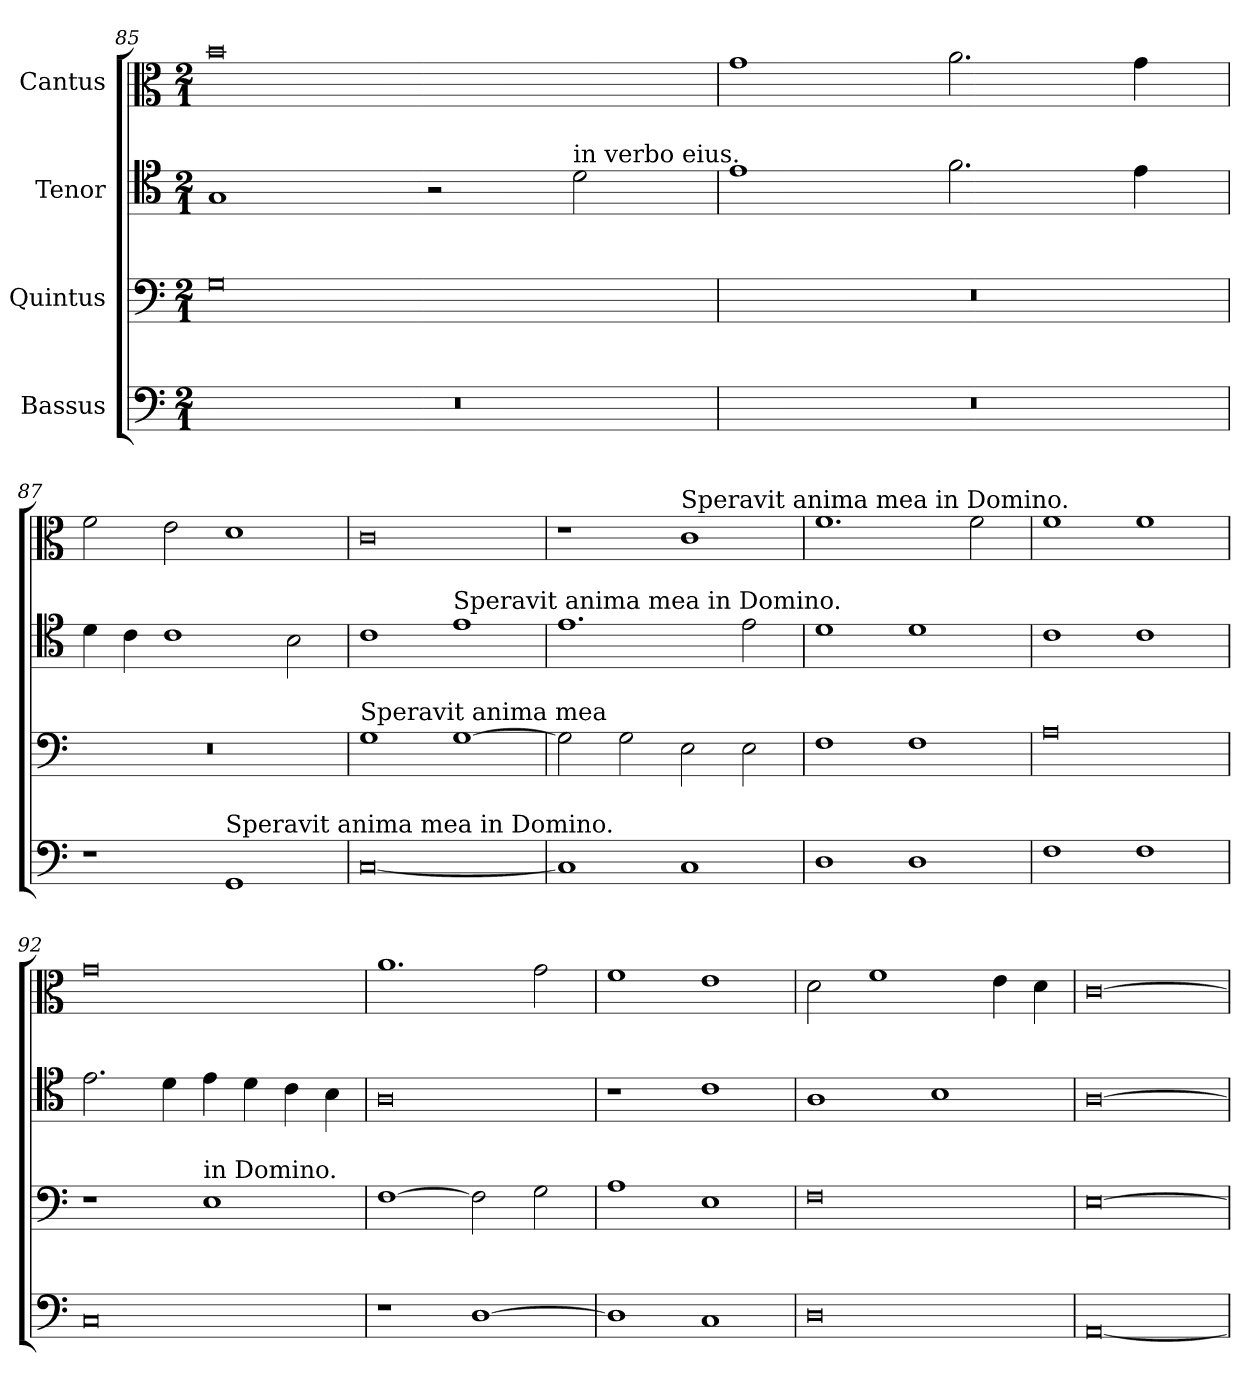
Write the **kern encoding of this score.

**kern	**kern	**kern	**kern
*part4	*part3	*part2	*part1
*staff4	*staff3	*staff2	*staff1
*I"Bassus	*I"Quintus	*I"Tenor	*I"Cantus
!!LO:LB:g=z
*clefF4	*clefF4	*clefC4	*clefC3
*k[]	*k[]	*k[]	*k[]
*M2/1	*M2/1	*M2/1	*M2/1
=85	=85	=85	=85
0r	0G	1G	0b
.	.	2r	.
!	!	!LO:TX:a:t=in verbo eius.	!
.	.	2d\	.
=86	=86	=86	=86
0r	0r	1e	1g
.	.	2.f\	2.a\
.	.	4e\	4g\
=87	=87	=87	=87
1r	0r	4d\	2f\
.	.	4c\	.
.	.	1c	2e\
!LO:TX:a:t=Speravit anima mea in Domino.	!	!	!
1GG	.	.	1d
.	.	2B\	.
=88	=88	=88	=88
!	!LO:TX:a:t=Speravit anima mea	!	!
[0C	1G	1c	0c
!	!	!LO:TX:a:t=Speravit anima mea in Domino.	!
.	[1G	1e	.
=89	=89	=89	=89
1C]	2G\]	1.e	1r
.	2G\	.	.
!	!	!	!LO:TX:a:t=Speravit anima mea in Domino.
1C	2E\	.	1c
.	2E\	2e\	.
=90	=90	=90	=90
1D	1F	1d	1.f
1D	1F	1d	.
.	.	.	2f\
=91	=91	=91	=91
1F	0A	1c	1f
1F	.	1c	1f
=92	=92	=92	=92
0C	1r	2.e\	0g
.	.	4d\	.
!	!LO:TX:a:t=in Domino.	!	!
.	1E	4e\	.
.	.	4d\	.
.	.	4c\	.
.	.	4B\	.
!!LO:PB:g=z
=93	=93	=93	=93
1r	[1F	0A	1.a
[1D	2F\]	.	.
.	2G\	.	2g\
=94	=94	=94	=94
1D]	1A	1r	1f
1C	1E	1c	1e
=95	=95	=95	=95
0D	0F	1A	2d\
.	.	.	1f
.	.	1B	.
.	.	.	4e\
.	.	.	4d\
=96	=96	=96	=96
[0AA	[0E	[0A	[0c
=	=	=	=
*-	*-	*-	*-
